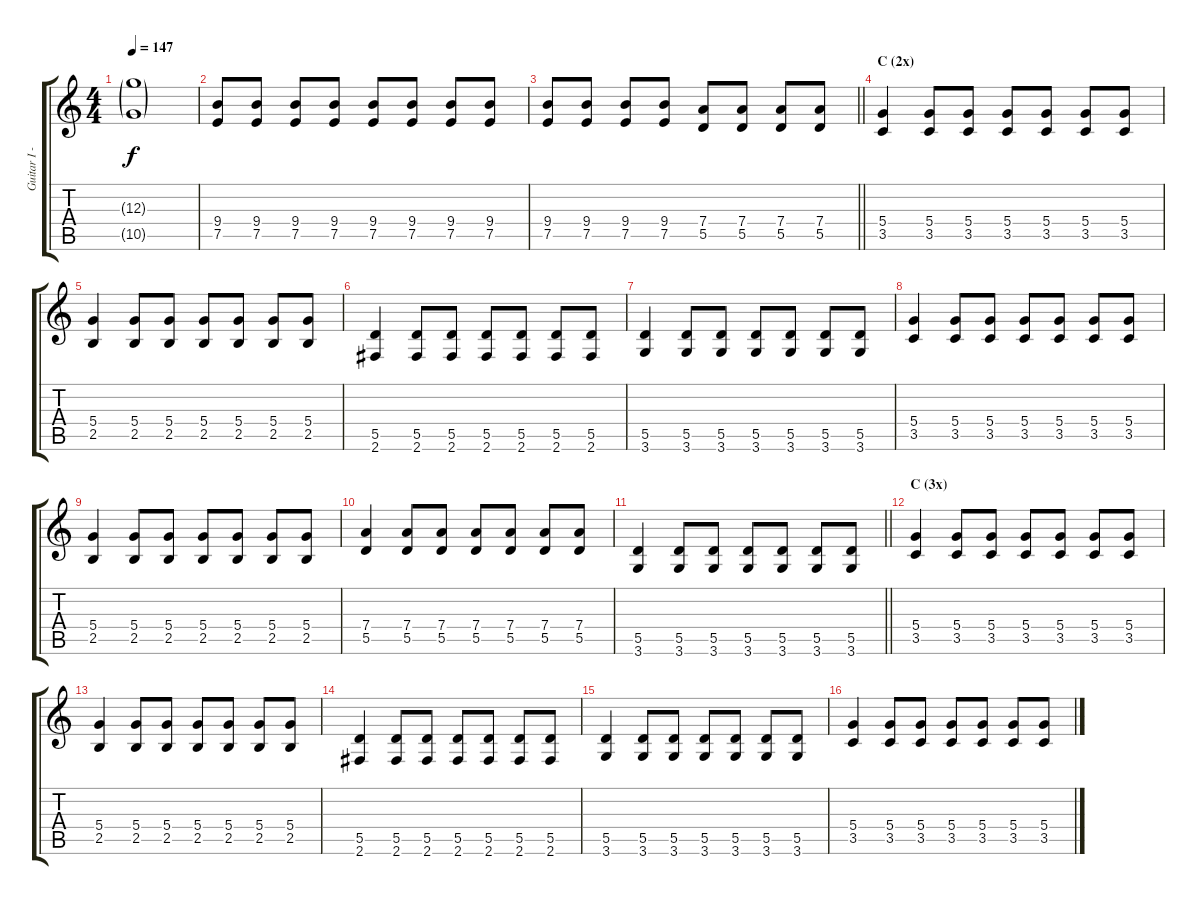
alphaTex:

\track ("Guitar I - Gotoh" "Guitar I -") {instrument distortionguitar}
\staff {score tabs}
\tuning (E4 B3 G3 D3 A2 E2) {hide}
\ts (4 4)
\tempo 147
\clef g2
\ks c
(12.3{g} 10.5{g}).1{dy f} |
(9.4 7.5).8{volume 10 instrument distortionguitar} (9.4 7.5).8{volume 13} (9.4 7.5).8 (9.4 7.5).8 (9.4 7.5).8 (9.4 7.5).8 (9.4 7.5).8 (9.4 7.5).8 |
\barLineRight lightlight
(9.4 7.5).8 (9.4 7.5).8 (9.4 7.5).8 (9.4 7.5).8 (7.4 5.5).8 (7.4 5.5).8 (7.4 5.5).8 (7.4 5.5).8 |
\section ("" "C (2x)")
(5.4 3.5).4 (5.4 3.5).8 (5.4 3.5).8 (5.4 3.5).8 (5.4 3.5).8 (5.4 3.5).8 (5.4 3.5).8 |
(5.4 2.5).4 (5.4 2.5).8 (5.4 2.5).8 (5.4 2.5).8 (5.4 2.5).8 (5.4 2.5).8 (5.4 2.5).8 |
(5.5 2.6).4 (5.5 2.6).8 (5.5 2.6).8 (5.5 2.6).8 (5.5 2.6).8 (5.5 2.6).8 (5.5 2.6).8 |
(5.5 3.6).4 (5.5 3.6).8 (5.5 3.6).8 (5.5 3.6).8 (5.5 3.6).8 (5.5 3.6).8 (5.5 3.6).8 |
(5.4 3.5).4 (5.4 3.5).8 (5.4 3.5).8 (5.4 3.5).8 (5.4 3.5).8 (5.4 3.5).8 (5.4 3.5).8 |
(5.4 2.5).4 (5.4 2.5).8 (5.4 2.5).8 (5.4 2.5).8 (5.4 2.5).8 (5.4 2.5).8 (5.4 2.5).8 |
(7.4 5.5).4 (7.4 5.5).8 (7.4 5.5).8 (7.4 5.5).8 (7.4 5.5).8 (7.4 5.5).8 (7.4 5.5).8 |
\barLineRight lightlight
(5.5 3.6).4 (5.5 3.6).8 (5.5 3.6).8 (5.5 3.6).8 (5.5 3.6).8 (5.5 3.6).8 (5.5 3.6).8 |
\section ("" "C (3x)")
(5.4 3.5).4 (5.4 3.5).8 (5.4 3.5).8 (5.4 3.5).8 (5.4 3.5).8 (5.4 3.5).8 (5.4 3.5).8 |
(5.4 2.5).4 (5.4 2.5).8 (5.4 2.5).8 (5.4 2.5).8 (5.4 2.5).8 (5.4 2.5).8 (5.4 2.5).8 |
(5.5 2.6).4 (5.5 2.6).8 (5.5 2.6).8 (5.5 2.6).8 (5.5 2.6).8 (5.5 2.6).8 (5.5 2.6).8 |
(5.5 3.6).4 (5.5 3.6).8 (5.5 3.6).8 (5.5 3.6).8 (5.5 3.6).8 (5.5 3.6).8 (5.5 3.6).8 |
(5.4 3.5).4 (5.4 3.5).8 (5.4 3.5).8 (5.4 3.5).8 (5.4 3.5).8 (5.4 3.5).8 (5.4 3.5).8
